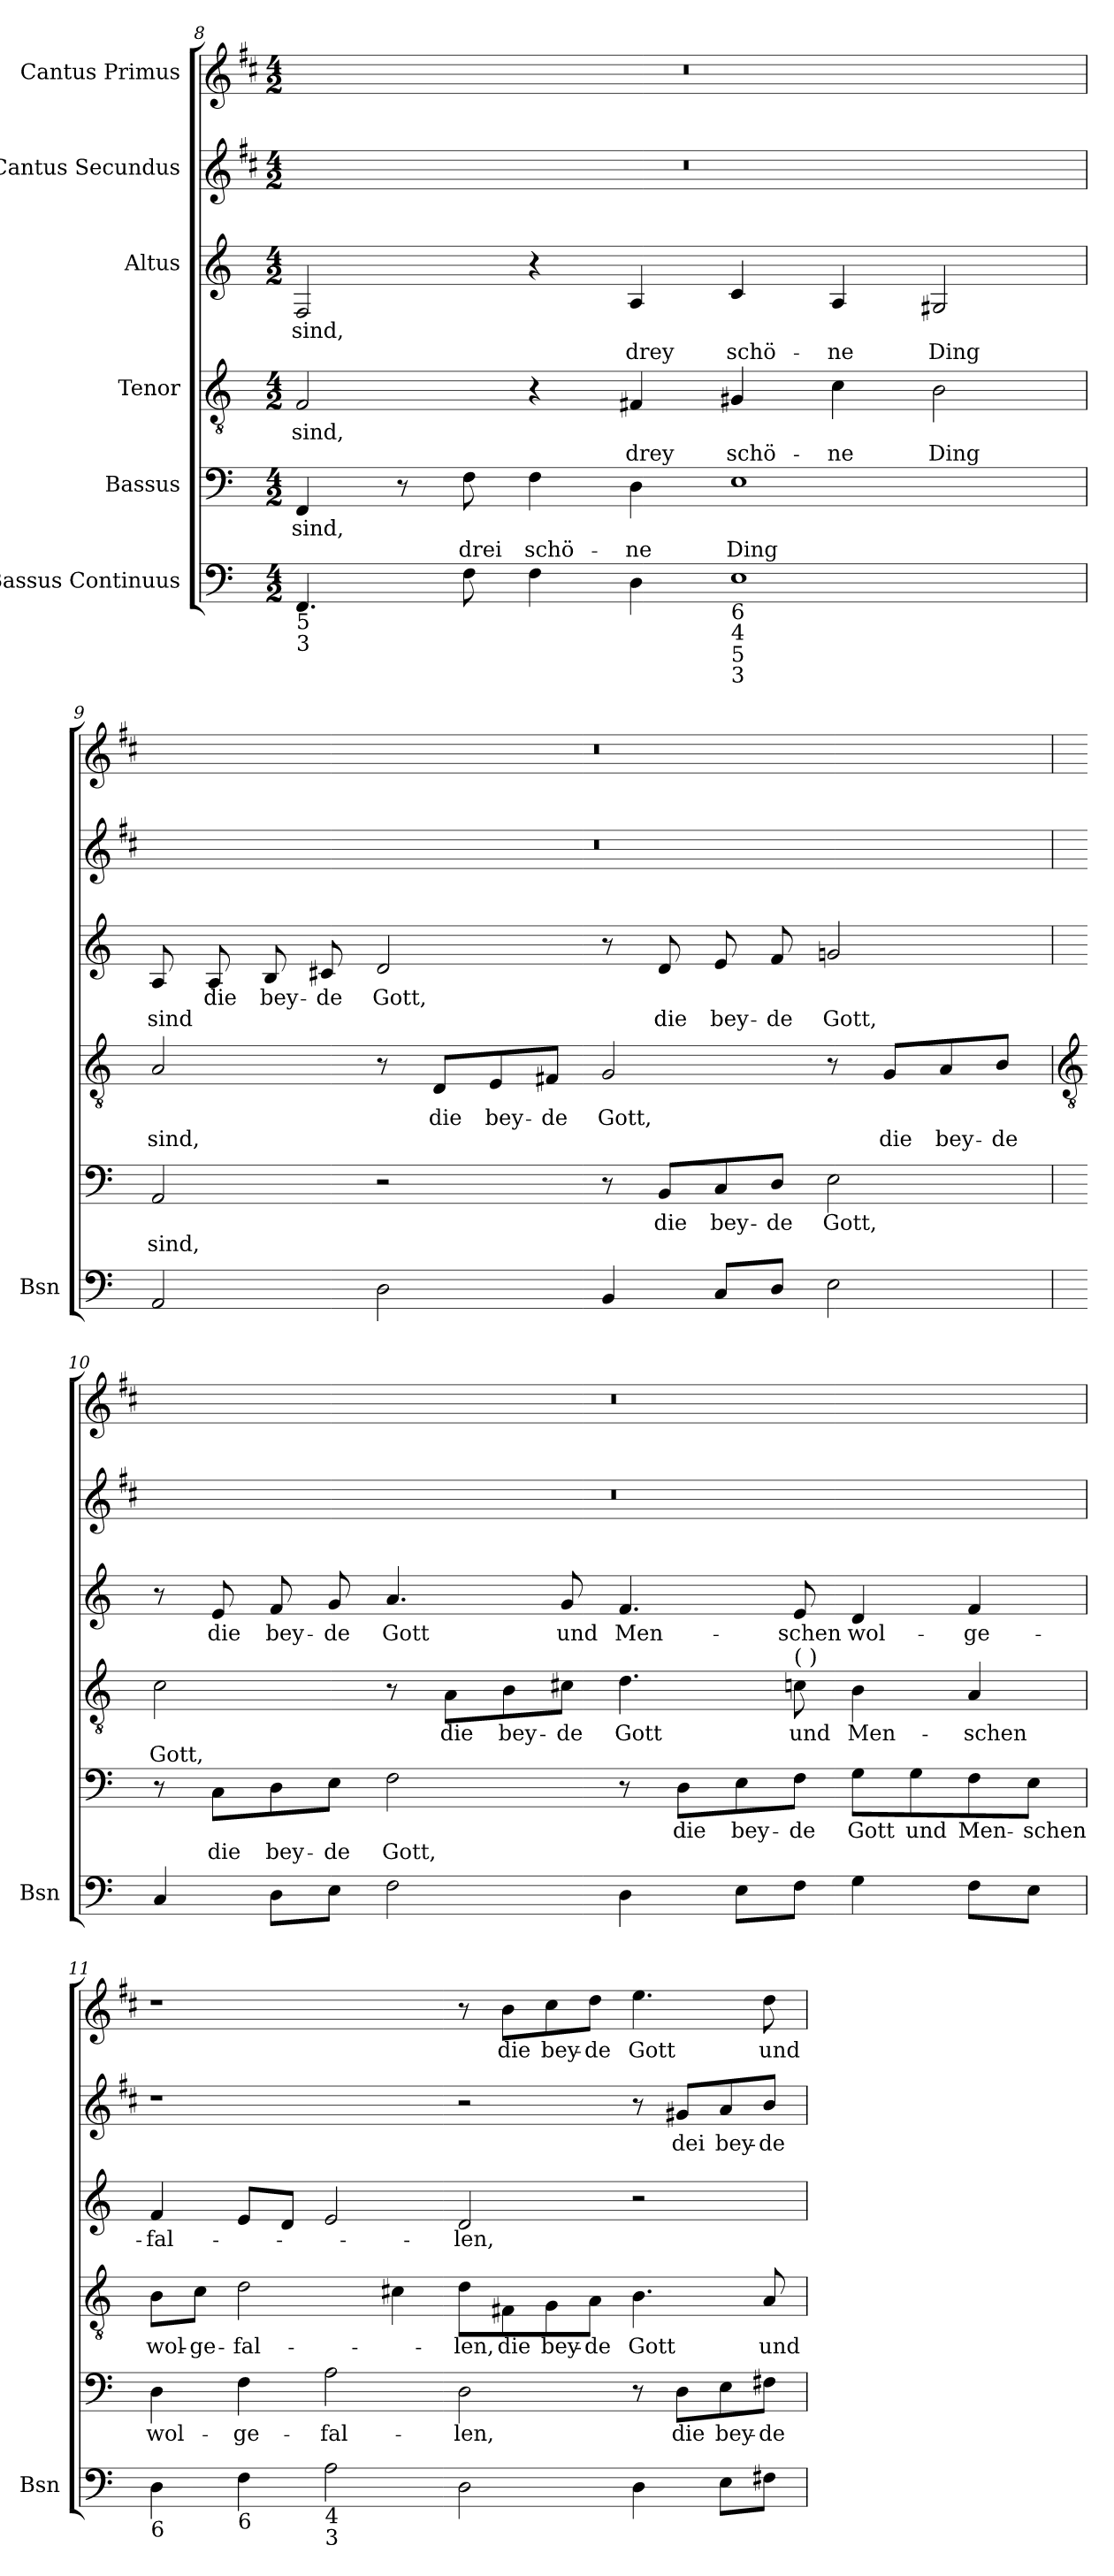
**kern	**kern	**text	**text	**kern	**text	**text	**kern	**text	**text	**kern	**text	**kern	**text
*part6	*part5	*part5	*part5	*part4	*part4	*part4	*part3	*part3	*part3	*part2	*part2	*part1	*part1
*staff6	*staff5	*staff5	*staff5	*staff4	*staff4	*staff4	*staff3	*staff3	*staff3	*staff2	*staff2	*staff1	*staff1
*I"Bassus Continuus	*I"Bassus	*	*	*I"Tenor	*	*	*I"Altus	*	*	*I"Cantus Secundus	*	*I"Cantus Primus	*
*I'Bsn	*	*	*	*	*	*	*	*	*	*	*	*	*
*clefF4	*clefF4	*	*	*clefGv2	*	*	*clefG2	*	*	*clefG2	*	*clefG2	*
*	*	*	*	*	*	*	*	*	*	*ITrd1c2	*	*ITrd1c2	*
*k[]	*k[]	*	*	*k[]	*	*	*k[]	*	*	*k[]	*	*k[]	*
*C:	*C:	*	*	*C:	*	*	*C:	*	*	*C:	*	*C:	*
*M4/2	*M4/2	*	*	*M4/2	*	*	*M4/2	*	*	*M4/2	*	*M4/2	*
=8	=8	=8	=8	=8	=8	=8	=8	=8	=8	=8	=8	=8	=8
!LO:TX:b:t=5	!	!	!	!	!	!	!	!	!	!	!	!	!
!LO:TX:b:t=3	!	!	!	!	!	!	!	!	!	!	!	!	!
!	!	!LO:LY:b	!	!	!LO:LY:b	!	!	!LO:LY:b	!	!	!	!	!
4.FF	4FF	sind,	.	2F	sind,	.	2F	sind,	.	0r	.	0r	.
.	8r	.	.	.	.	.	.	.	.	.	.	.	.
!	!	!	!LO:LY:b	!	!	!	!	!	!	!	!	!	!
8F	8F	.	drei	.	.	.	.	.	.	.	.	.	.
!	!	!	!LO:LY:b	!	!	!	!	!	!	!	!	!	!
4F	4F	.	schö-	4r	.	.	4r	.	.	.	.	.	.
!	!	!	!LO:LY:b	!	!	!LO:LY:b	!	!	!LO:LY:b	!	!	!	!
4D	4D	.	-ne	4F#X	.	drey	4A	.	drey	.	.	.	.
!LO:TX:b:t=6\n4	!	!	!	!	!	!	!	!	!	!	!	!	!
!LO:TX:b:t=5\n3	!	!	!	!	!	!	!	!	!	!	!	!	!
!	!	!	!LO:LY:b	!	!	!LO:LY:b	!	!	!LO:LY:b	!	!	!	!
1E	1E	.	Ding	4G#X	.	schö-	4c	.	schö-	.	.	.	.
!	!	!	!	!	!	!LO:LY:b	!	!	!LO:LY:b	!	!	!	!
.	.	.	.	4c	.	-ne	4A	.	-ne	.	.	.	.
!	!	!	!	!	!	!LO:LY:b	!	!	!LO:LY:b	!	!	!	!
.	.	.	.	2B	.	Ding	2G#X	.	Ding	.	.	.	.
=9	=9	=9	=9	=9	=9	=9	=9	=9	=9	=9	=9	=9	=9
!	!	!	!LO:LY:b	!	!	!LO:LY:b	!	!	!LO:LY:b	!	!	!	!
2AA	2AA	.	sind,	2A	.	sind,	8A	.	sind	0r	.	0r	.
!	!	!	!	!	!	!	!	!LO:LY:b	!	!	!	!	!
.	.	.	.	.	.	.	8A	die	.	.	.	.	.
!	!	!	!	!	!	!	!	!LO:LY:b	!	!	!	!	!
.	.	.	.	.	.	.	8B	bey-	.	.	.	.	.
!	!	!	!	!	!	!	!	!LO:LY:b	!	!	!	!	!
.	.	.	.	.	.	.	8c#X	-de	.	.	.	.	.
!	!	!	!	!	!	!	!	!LO:LY:b	!	!	!	!	!
2D	2r	.	.	8r	.	.	2d	Gott,	.	.	.	.	.
!	!	!	!	!	!LO:LY:b	!	!	!	!	!	!	!	!
.	.	.	.	8D/L	die	.	.	.	.	.	.	.	.
!	!	!	!	!	!LO:LY:b	!	!	!	!	!	!	!	!
.	.	.	.	8E/	bey-	.	.	.	.	.	.	.	.
!	!	!	!	!	!LO:LY:b	!	!	!	!	!	!	!	!
.	.	.	.	8F#X/J	-de	.	.	.	.	.	.	.	.
!	!	!	!	!	!LO:LY:b	!	!	!	!	!	!	!	!
4BB	8r	.	.	2G	Gott,	.	8r	.	.	.	.	.	.
!	!	!LO:LY:b	!	!	!	!	!	!	!LO:LY:b	!	!	!	!
.	8BB/L	die	.	.	.	.	8d	.	die	.	.	.	.
!	!	!LO:LY:b	!	!	!	!	!	!	!LO:LY:b	!	!	!	!
8CL	8C/	bey-	.	.	.	.	8e	.	bey-	.	.	.	.
!	!	!LO:LY:b	!	!	!	!	!	!	!LO:LY:b	!	!	!	!
8DJ	8D/J	-de	.	.	.	.	8f	.	-de	.	.	.	.
!	!	!LO:LY:b	!	!	!	!	!	!	!LO:LY:b	!	!	!	!
2E	2E	Gott,	.	8r	.	.	2gn	.	Gott,	.	.	.	.
!	!	!	!	!	!	!LO:LY:b	!	!	!	!	!	!	!
.	.	.	.	8G/L	.	die	.	.	.	.	.	.	.
!	!	!	!	!	!	!LO:LY:b	!	!	!	!	!	!	!
.	.	.	.	8A/	.	bey-	.	.	.	.	.	.	.
!	!	!	!	!	!	!LO:LY:b	!	!	!	!	!	!	!
.	.	.	.	8B/J	.	-de	.	.	.	.	.	.	.
!!LO:LB:g=z
=10	=10	=10	=10	=10	=10	=10	=10	=10	=10	=10	=10	=10	=10
*	*	*	*	*clefGv2	*	*	*	*	*	*	*	*	*
!	!	!	!	!	!	!LO:LY:b	!	!	!	!	!	!	!
4C	8r	.	.	2c	.	Gott,	8r	.	.	0r	.	0r	.
!	!	!	!LO:LY:b	!	!	!	!	!LO:LY:b	!	!	!	!	!
.	8C\L	.	die	.	.	.	8e	die	.	.	.	.	.
!	!	!	!LO:LY:b	!	!	!	!	!LO:LY:b	!	!	!	!	!
8DL	8D\	.	bey-	.	.	.	8f	bey-	.	.	.	.	.
!	!	!	!LO:LY:b	!	!	!	!	!LO:LY:b	!	!	!	!	!
8EJ	8E\J	.	-de	.	.	.	8g	-de	.	.	.	.	.
!	!	!	!LO:LY:b	!	!	!	!	!LO:LY:b	!	!	!	!	!
2F	2F	.	Gott,	8r	.	.	4.a	Gott	.	.	.	.	.
!	!	!	!	!	!LO:LY:b	!	!	!	!	!	!	!	!
.	.	.	.	8A\L	die	.	.	.	.	.	.	.	.
!	!	!	!	!	!LO:LY:b	!	!	!	!	!	!	!	!
.	.	.	.	8B\	bey-	.	.	.	.	.	.	.	.
!	!	!	!	!	!LO:LY:b	!	!	!LO:LY:b	!	!	!	!	!
.	.	.	.	8c#X\J	-de	.	8g	und	.	.	.	.	.
!	!	!	!	!	!LO:LY:b	!	!	!LO:LY:b	!	!	!	!	!
4D	8r	.	.	4.d	Gott	.	4.f	Men-	.	.	.	.	.
!	!	!LO:LY:b	!	!	!	!	!	!	!	!	!	!	!
.	8D\L	die	.	.	.	.	.	.	.	.	.	.	.
!	!	!LO:LY:b	!	!	!	!	!	!	!	!	!	!	!
8EL	8E\	bey-	.	.	.	.	.	.	.	.	.	.	.
!	!	!	!	!LO:TX:a:t=(  )	!	!	!	!	!	!	!	!	!
!	!	!LO:LY:b	!	!	!LO:LY:b	!	!	!LO:LY:b	!	!	!	!	!
8FJ	8F\J	-de	.	8c	und	.	8e	-schen	.	.	.	.	.
!	!	!LO:LY:b	!	!	!LO:LY:b	!	!	!LO:LY:b	!	!	!	!	!
4G	8G\L	Gott	.	4B	Men-	.	4d	wol-	.	.	.	.	.
!	!	!LO:LY:b	!	!	!	!	!	!	!	!	!	!	!
.	8G\	und	.	.	.	.	.	.	.	.	.	.	.
!	!	!LO:LY:b	!	!	!LO:LY:b	!	!	!LO:LY:b	!	!	!	!	!
8FL	8F\	Men-	.	4A	-schen	.	4f	-ge-	.	.	.	.	.
!	!	!LO:LY:b	!	!	!	!	!	!	!	!	!	!	!
8EJ	8E\J	-schen	.	.	.	.	.	.	.	.	.	.	.
=11	=11	=11	=11	=11	=11	=11	=11	=11	=11	=11	=11	=11	=11
!LO:TX:b:t=6	!	!	!	!	!	!	!	!	!	!	!	!	!
!	!	!LO:LY:b	!	!	!LO:LY:b	!	!	!LO:LY:b	!	!	!	!	!
4D	4D	wol-	.	8B\L	wol-	.	4f	-fal-	.	1r	.	1r	.
!	!	!	!	!	!LO:LY:b	!	!	!	!	!	!	!	!
.	.	.	.	8c\J	-ge-	.	.	.	.	.	.	.	.
!LO:TX:b:t=6	!	!	!	!	!	!	!	!	!	!	!	!	!
!	!	!LO:LY:b	!	!	!LO:LY:b	!	!	!	!	!	!	!	!
4F	4F	-ge-	.	2d	-fal-	.	8eL	.	.	.	.	.	.
.	.	.	.	.	.	.	8dJ	.	.	.	.	.	.
!LO:TX:b:t=4	!	!	!	!	!	!	!	!	!	!	!	!	!
!LO:TX:b:t=3	!	!	!	!	!	!	!	!	!	!	!	!	!
!	!	!LO:LY:b	!	!	!	!	!	!	!	!	!	!	!
2A	2A	-fal-	.	.	.	.	2e	.	.	.	.	.	.
.	.	.	.	4c#X	.	.	.	.	.	.	.	.	.
!	!	!LO:LY:b	!	!	!LO:LY:b	!	!	!LO:LY:b	!	!	!	!	!
2D	2D	-len,	.	8d\L	-len,	.	2d	-len,	.	2r	.	8r	.
!	!	!	!	!	!LO:LY:b	!	!	!	!	!	!	!	!LO:LY:b
.	.	.	.	8F#X\	die	.	.	.	.	.	.	8a\L	die
!	!	!	!	!	!LO:LY:b	!	!	!	!	!	!	!	!LO:LY:b
.	.	.	.	8G\	bey-	.	.	.	.	.	.	8b\	bey-
!	!	!	!	!	!LO:LY:b	!	!	!	!	!	!	!	!LO:LY:b
.	.	.	.	8A\J	-de	.	.	.	.	.	.	8cc\J	-de
!	!	!	!	!	!LO:LY:b	!	!	!	!	!	!	!	!LO:LY:b
4D	8r	.	.	4.B	Gott	.	2r	.	.	8r	.	4.dd	Gott
!	!	!LO:LY:b	!	!	!	!	!	!	!	!	!LO:LY:b	!	!
.	8D\L	die	.	.	.	.	.	.	.	8f#X/L	dei	.	.
!	!	!LO:LY:b	!	!	!	!	!	!	!	!	!LO:LY:b	!	!
8EL	8E\	bey-	.	.	.	.	.	.	.	8g/	bey-	.	.
!	!	!LO:LY:b	!	!	!LO:LY:b	!	!	!	!	!	!LO:LY:b	!	!LO:LY:b
8F#XJ	8F#X\J	-de	.	8A	und	.	.	.	.	8a/J	-de	8cc	und
=	=	=	=	=	=	=	=	=	=	=	=	=	=
*-	*-	*-	*-	*-	*-	*-	*-	*-	*-	*-	*-	*-	*-
